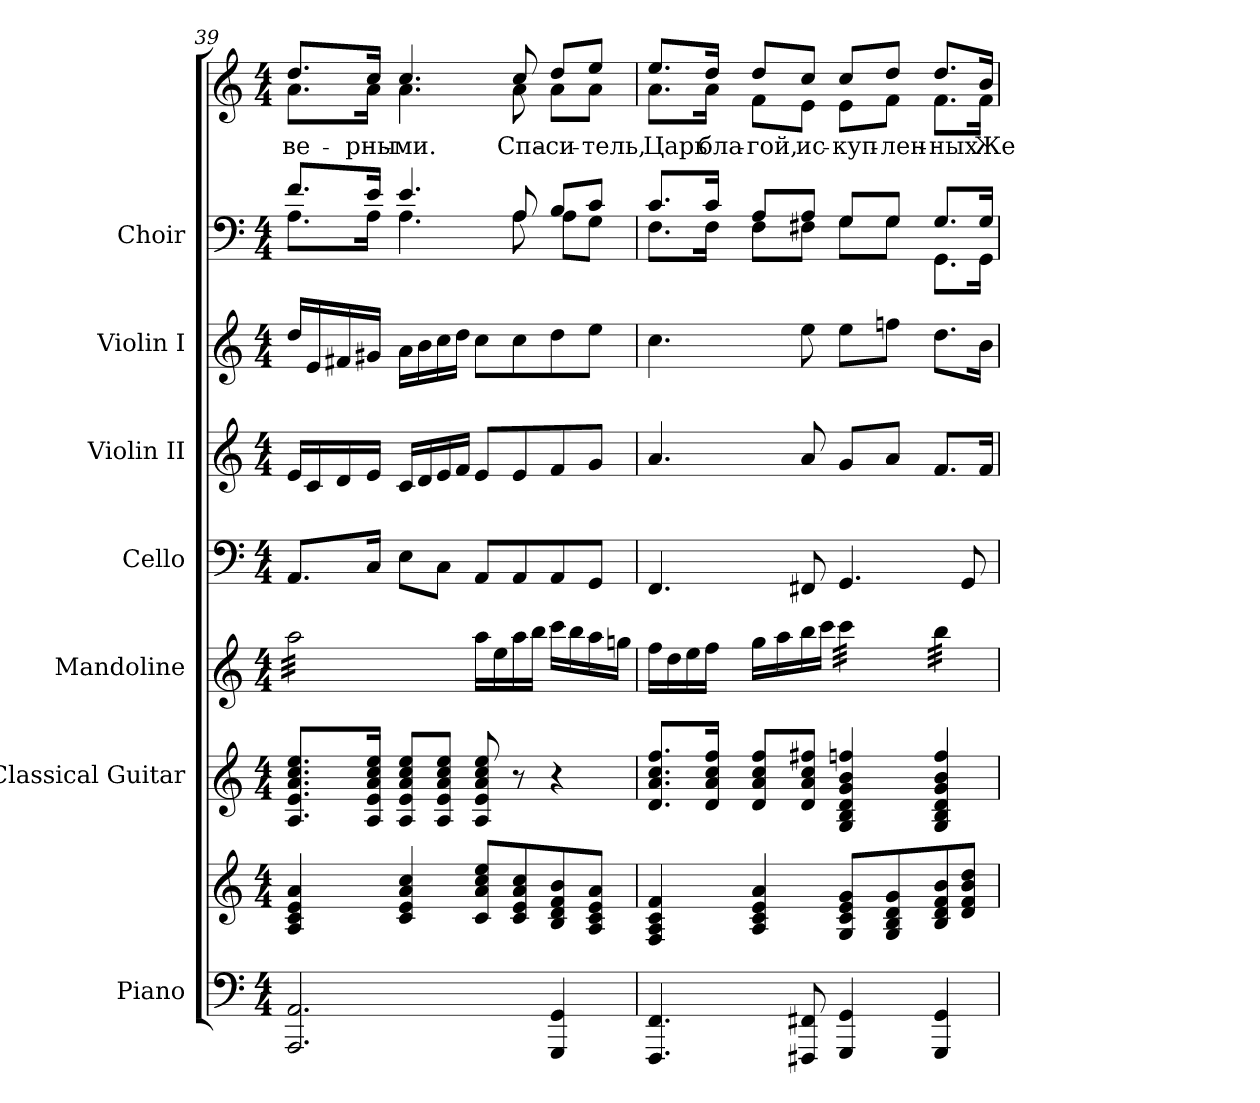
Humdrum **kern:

**kern	**kern	**kern	**kern	**kern	**kern	**kern	**kern	**kern	**text
*part7	*part7	*part6	*part5	*part4	*part3	*part2	*part1	*part1	*part1
*staff9	*staff8	*staff7	*staff6	*staff5	*staff4	*staff3	*staff2	*staff1	*staff1
*I"Piano	*	*I"Classical Guitar	*I"Mandoline	*I"Cello	*I"Violin II	*I"Violin I	*I"Choir	*	*
!!LO:PB:g=z
*clefF4	*clefG2	*clefG2	*clefG2	*clefF4	*clefG2	*clefG2	*clefF4	*clefG2	*
*	*	*ITrd7c12	*	*	*	*	*	*	*
*k[]	*k[]	*k[]	*k[]	*k[]	*k[]	*k[]	*k[]	*k[]	*
*C:	*C:	*C:	*C:	*C:	*C:	*C:	*C:	*C:	*
*M4/4	*M4/4	*M4/4	*M4/4	*M4/4	*M4/4	*M4/4	*M4/4	*M4/4	*
=39	=39	=39	=39	=39	=39	=39	=39	=39	=39
*	*	*	*	*	*	*	*^	*	*
!	!	!	!	!	!	!	!	!	!	!LO:LY:b:color=#000000
*	*	*	*	*	*	*	*	*	*^	*
*	*	*	*tremolo	*	*	*	*	*	*	*	*
2.AAAi/ 2.AAi	4Ai/ 4ci 4ei 4ai	8.AAi/ 8.Ei 8.Ai 8.ci 8.eiL	32aai\LLL	8.AAi/L	16ei/LL	16ddi/LL	8.fi/L	8.Ai\L	8.ddi/L	8.ai\L	ве-
.	.	.	32aai\	.	.	.	.	.	.	.	.
.	.	.	32aai\	.	16ci/	16ei/	.	.	.	.	.
.	.	.	32aai\	.	.	.	.	.	.	.	.
.	.	.	32aai\	.	16di/	16f#Xi/	.	.	.	.	.
.	.	.	32aai\	.	.	.	.	.	.	.	.
!	!	!	!	!	!	!	!	!	!	!	!LO:LY:b:color=#000000
.	.	16AAi/ 16Ei 16Ai 16ci 16eiJk	32aai\	16Ci/Jk	16ei/JJ	16g#Xi/JJ	16ei/Jk	16Ai\Jk	16cci/Jk	16ai\Jk	-рны-
.	.	.	32aai\	.	.	.	.	.	.	.	.
!	!	!	!	!	!	!	!	!	!	!	!LO:LY:b:color=#000000
.	4ci/ 4ei 4ai 4cci	8AAi/ 8Ei 8Ai 8ci 8eiL	32aai\	8Ei\L	16ci/LL	16ai\LL	4.ei/	4.Ai\	4.cci/	4.ai\	-ми.
.	.	.	32aai\	.	.	.	.	.	.	.	.
.	.	.	32aai\	.	16di/	16bi\	.	.	.	.	.
.	.	.	32aai\	.	.	.	.	.	.	.	.
.	.	8AAi/ 8Ei 8Ai 8ci 8eiJ	32aai\	8Ci\J	16ei/	16cci\	.	.	.	.	.
.	.	.	32aai\	.	.	.	.	.	.	.	.
.	.	.	32aai\	.	16fi/JJ	16ddi\JJ	.	.	.	.	.
.	.	.	32aai\JJJ	.	.	.	.	.	.	.	.
*	*	*	*Xtremolo	*	*	*	*	*	*	*	*
.	8ci/ 8ai 8cci 8eeiL	8AAi/ 8Ei 8Ai 8ci 8ei	16aai\LL	8AAi/L	8ei/L	8cci\L	.	.	.	.	.
.	.	.	16eei\	.	.	.	.	.	.	.	.
!	!	!	!	!	!	!	!	!	!	!	!LO:LY:b:color=#000000
.	8ci/ 8ei 8ai 8cci	8r	16aai\	8AAi/	8ei/	8cci\	8Ai/	8Ai\	8cci/	8ai\	Спа-
.	.	.	16bbi\JJ	.	.	.	.	.	.	.	.
!	!	!	!	!	!	!	!	!	!	!	!LO:LY:b:color=#000000
4GGGi/ 4GGi	8Bi/ 8di 8fi 8bi	4r	16ccci\LL	8AAi/	8fi/	8ddi\	8Bi/L	8Ai\L	8ddi/L	8ai\L	-си-
.	.	.	16bbi\	.	.	.	.	.	.	.	.
!	!	!	!	!	!	!	!	!	!	!	!LO:LY:b:color=#000000
.	8Ai/ 8ci 8ei 8aiJ	.	16aai\	8GGi/J	8gi/J	8eei\J	8ci/J	8Gi\J	8eei/J	8ai\J	-тель,
.	.	.	16ggni\JJ	.	.	.	.	.	.	.	.
=40	=40	=40	=40	=40	=40	=40	=40	=40	=40	=40	=40
!	!	!	!	!	!	!	!	!	!	!	!LO:LY:b:color=#000000
4.FFFi/ 4.FFi	4Fi/ 4Ai 4ci 4fi	8.Di/ 8.Ai 8.ci 8.fiL	16ffi\LL	4.FFi/	4.ai/	4.cci\	8.ci/L	8.Fi\L	8.eei/L	8.ai\L	Царь
.	.	.	16ddi\	.	.	.	.	.	.	.	.
.	.	.	16eei\	.	.	.	.	.	.	.	.
!	!	!	!	!	!	!	!	!	!	!	!LO:LY:b:color=#000000
.	.	16Di/ 16Ai 16ci 16fiJk	16ffi\JJ	.	.	.	16ci/Jk	16Fi\Jk	16ddi/Jk	16ai\Jk	бла-
!	!	!	!	!	!	!	!	!	!	!	!LO:LY:b:color=#000000
.	4Ai/ 4ci 4ei 4ai	8Di/ 8Ai 8ci 8fiL	16ggi\LL	.	.	.	8Ai/L	8Fi\L	8ddi/L	8fi\L	-гой,
.	.	.	16aai\	.	.	.	.	.	.	.	.
!	!	!	!	!	!	!	!	!	!	!	!LO:LY:b:color=#000000
8FFF#Xi/ 8FF#Xi	.	8Di/ 8Ai 8ci 8f#XiJ	16bbi\	8FF#Xi/	8ai/	8eei\	8Ai/J	8F#Xi\J	8cci/J	8ei\J	ис-
.	.	.	16ccci\JJ	.	.	.	.	.	.	.	.
!	!	!	!	!	!	!	!	!	!	!	!LO:LY:b:color=#000000
*	*	*	*tremolo	*	*	*	*	*	*	*	*
4GGGi/ 4GGi	8Gi/ 8ci 8ei 8giL	4GGi/ 4BBi 4Di 4Gi 4Bi 4fni	32ccci\LLL	4.GGi/	8gi/L	8eei\L	8Gi/L	8Gi\L	8cci/L	8ei\L	-куп-
.	.	.	32ccci\	.	.	.	.	.	.	.	.
.	.	.	32ccci\	.	.	.	.	.	.	.	.
.	.	.	32ccci\	.	.	.	.	.	.	.	.
!	!	!	!	!	!	!	!	!	!	!	!LO:LY:b:color=#000000
.	8Gi/ 8Bi 8di 8gi	.	32ccci\	.	8ai/J	8ffni\J	8Gi/J	8Gi\J	8ddi/J	8fi\J	-лен-
.	.	.	32ccci\	.	.	.	.	.	.	.	.
.	.	.	32ccci\	.	.	.	.	.	.	.	.
.	.	.	32ccci\JJJ	.	.	.	.	.	.	.	.
!	!	!	!	!	!	!	!	!	!	!	!LO:LY:b:color=#000000
4GGGi/ 4GGi	8Bi/ 8di 8fi 8bi	4GGi/ 4BBi 4Di 4Gi 4Bi 4fi	32bbi\LLL	.	8.fi/L	8.ddi\L	8.Gi/L	8.GGi\L	8.ddi/L	8.fi\L	-ных
.	.	.	32bbi\	.	.	.	.	.	.	.	.
.	.	.	32bbi\	.	.	.	.	.	.	.	.
.	.	.	32bbi\	.	.	.	.	.	.	.	.
.	8di/ 8fi 8bi 8ddiJ	.	32bbi\	8GGi/	.	.	.	.	.	.	.
.	.	.	32bbi\	.	.	.	.	.	.	.	.
!	!	!	!	!	!	!	!	!	!	!	!LO:LY:b:color=#000000
.	.	.	32bbi\	.	16fi/Jk	16bi\Jk	16Gi/Jk	16GGi\Jk	16bi/Jk	16fi\Jk	Же-
.	.	.	32bbi\JJJ	.	.	.	.	.	.	.	.
*	*	*	*Xtremolo	*	*	*	*	*	*	*	*
*	*	*	*	*	*	*	*v	*v	*	*	*
*	*	*	*	*	*	*	*	*v	*v	*
=	=	=	=	=	=	=	=	=	=
*-	*-	*-	*-	*-	*-	*-	*-	*-	*-
